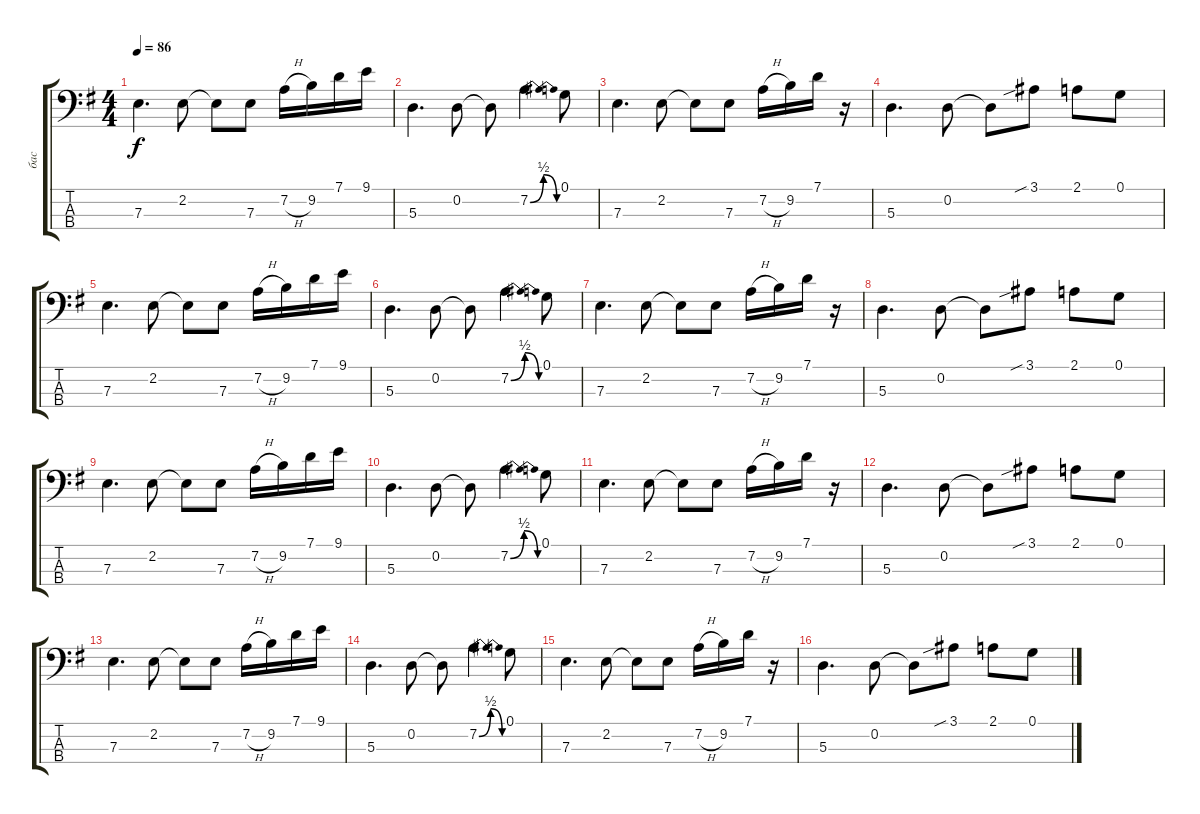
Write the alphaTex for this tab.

\track ("бас" "бас") {instrument electricbassfinger}
\staff {score tabs}
\tuning (G2 D2 A1 E1) {hide}
\ts (4 4)
\tempo 86
\clef f4
\ks eminor
7.3.4{d dy f} 2.2.8 2.2{t}.8 7.3.8 7.2{h}.16 9.2.16 7.1.16 9.1.16 |
5.3.4{d} 0.2.8 0.2{t}.8 7.2{be (bendrelease 0 0 30 2 30 2 60 0)}.4 0.1.8 |
7.3.4{d} 2.2.8 2.2{t}.8 7.3.8 7.2{h}.16 9.2.16 7.1.16 r.16 |
5.3.4{d} 0.2.8 0.2{t}.8 3.1{sib}.8 2.1.8 0.1.8 |
7.3.4{d} 2.2.8 2.2{t}.8 7.3.8 7.2{h}.16 9.2.16 7.1.16 9.1.16 |
5.3.4{d} 0.2.8 0.2{t}.8 7.2{be (bendrelease 0 0 30 2 30 2 60 0)}.4 0.1.8 |
7.3.4{d} 2.2.8 2.2{t}.8 7.3.8 7.2{h}.16 9.2.16 7.1.16 r.16 |
5.3.4{d} 0.2.8 0.2{t}.8 3.1{sib}.8 2.1.8 0.1.8 |
7.3.4{d} 2.2.8 2.2{t}.8 7.3.8 7.2{h}.16 9.2.16 7.1.16 9.1.16 |
5.3.4{d} 0.2.8 0.2{t}.8 7.2{be (bendrelease 0 0 30 2 30 2 60 0)}.4 0.1.8 |
7.3.4{d} 2.2.8 2.2{t}.8 7.3.8 7.2{h}.16 9.2.16 7.1.16 r.16 |
5.3.4{d} 0.2.8 0.2{t}.8 3.1{sib}.8 2.1.8 0.1.8 |
7.3.4{d} 2.2.8 2.2{t}.8 7.3.8 7.2{h}.16 9.2.16 7.1.16 9.1.16 |
5.3.4{d} 0.2.8 0.2{t}.8 7.2{be (bendrelease 0 0 30 2 30 2 60 0)}.4 0.1.8 |
7.3.4{d} 2.2.8 2.2{t}.8 7.3.8 7.2{h}.16 9.2.16 7.1.16 r.16 |
5.3.4{d} 0.2.8 0.2{t}.8 3.1{sib}.8 2.1.8 0.1.8
